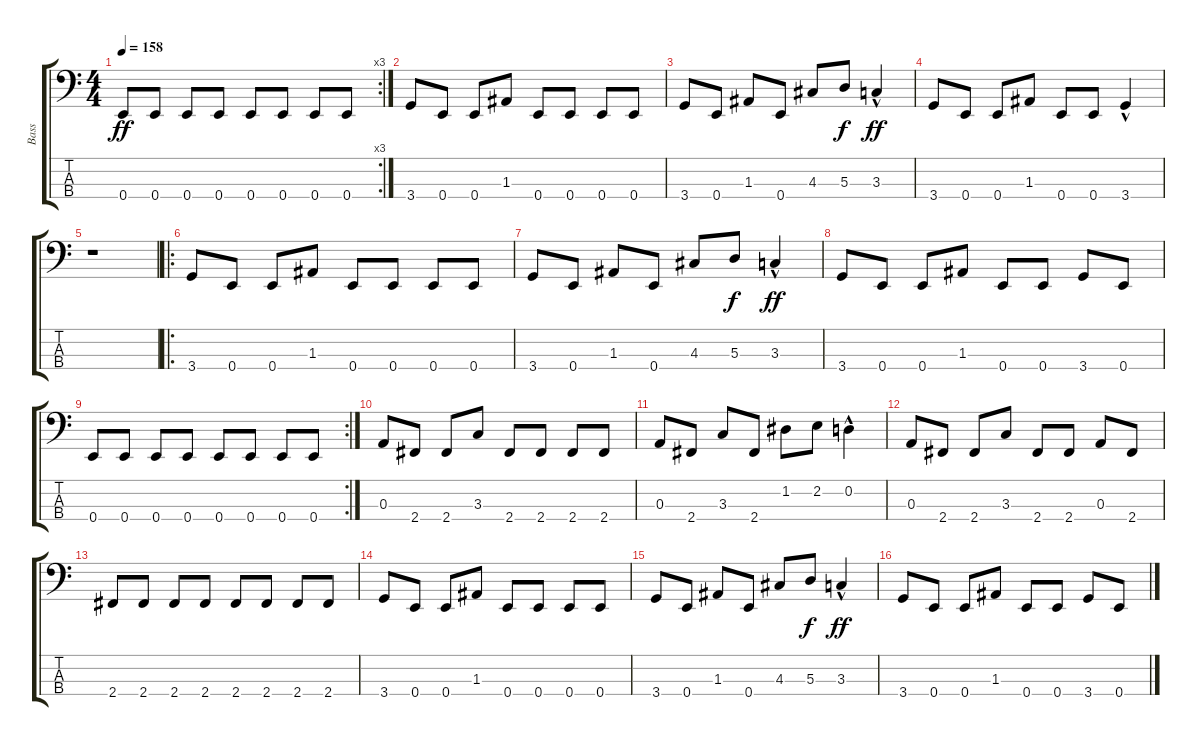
\track ("Bass" "Bass") {instrument electricbasspick}
\staff {score tabs}
\tuning (G2 D2 A1 E1) {hide}
\rc 3
\ts (4 4)
\tempo 158
\clef f4
\ks c
0.4.8{dy ff} 0.4.8 0.4.8 0.4.8 0.4.8 0.4.8 0.4.8 0.4.8 |
3.4.8 0.4.8 0.4.8 1.3.8 0.4.8 0.4.8 0.4.8 0.4.8 |
3.4.8 0.4.8 1.3.8 0.4.8 4.3.8 5.3.8{dy f} 3.3{hac}.4{dy ff} |
3.4.8 0.4.8 0.4.8 1.3.8 0.4.8 0.4.8 3.4{hac}.4 |
r.1 |
\ro
3.4.8 0.4.8 0.4.8 1.3.8 0.4.8 0.4.8 0.4.8 0.4.8 |
3.4.8 0.4.8 1.3.8 0.4.8 4.3.8 5.3.8{dy f} 3.3{hac}.4{dy ff} |
3.4.8 0.4.8 0.4.8 1.3.8 0.4.8 0.4.8 3.4.8 0.4.8 |
\rc 2
0.4.8 0.4.8 0.4.8 0.4.8 0.4.8 0.4.8 0.4.8 0.4.8 |
0.3.8 2.4.8 2.4.8 3.3.8 2.4.8 2.4.8 2.4.8 2.4.8 |
0.3.8 2.4.8 3.3.8 2.4.8 1.2.8 2.2.8 0.2{hac}.4 |
0.3.8 2.4.8 2.4.8 3.3.8 2.4.8 2.4.8 0.3.8 2.4.8 |
2.4.8 2.4.8 2.4.8 2.4.8 2.4.8 2.4.8 2.4.8 2.4.8 |
3.4.8 0.4.8 0.4.8 1.3.8 0.4.8 0.4.8 0.4.8 0.4.8 |
3.4.8 0.4.8 1.3.8 0.4.8 4.3.8 5.3.8{dy f} 3.3{hac}.4{dy ff} |
3.4.8 0.4.8 0.4.8 1.3.8 0.4.8 0.4.8 3.4.8 0.4.8
